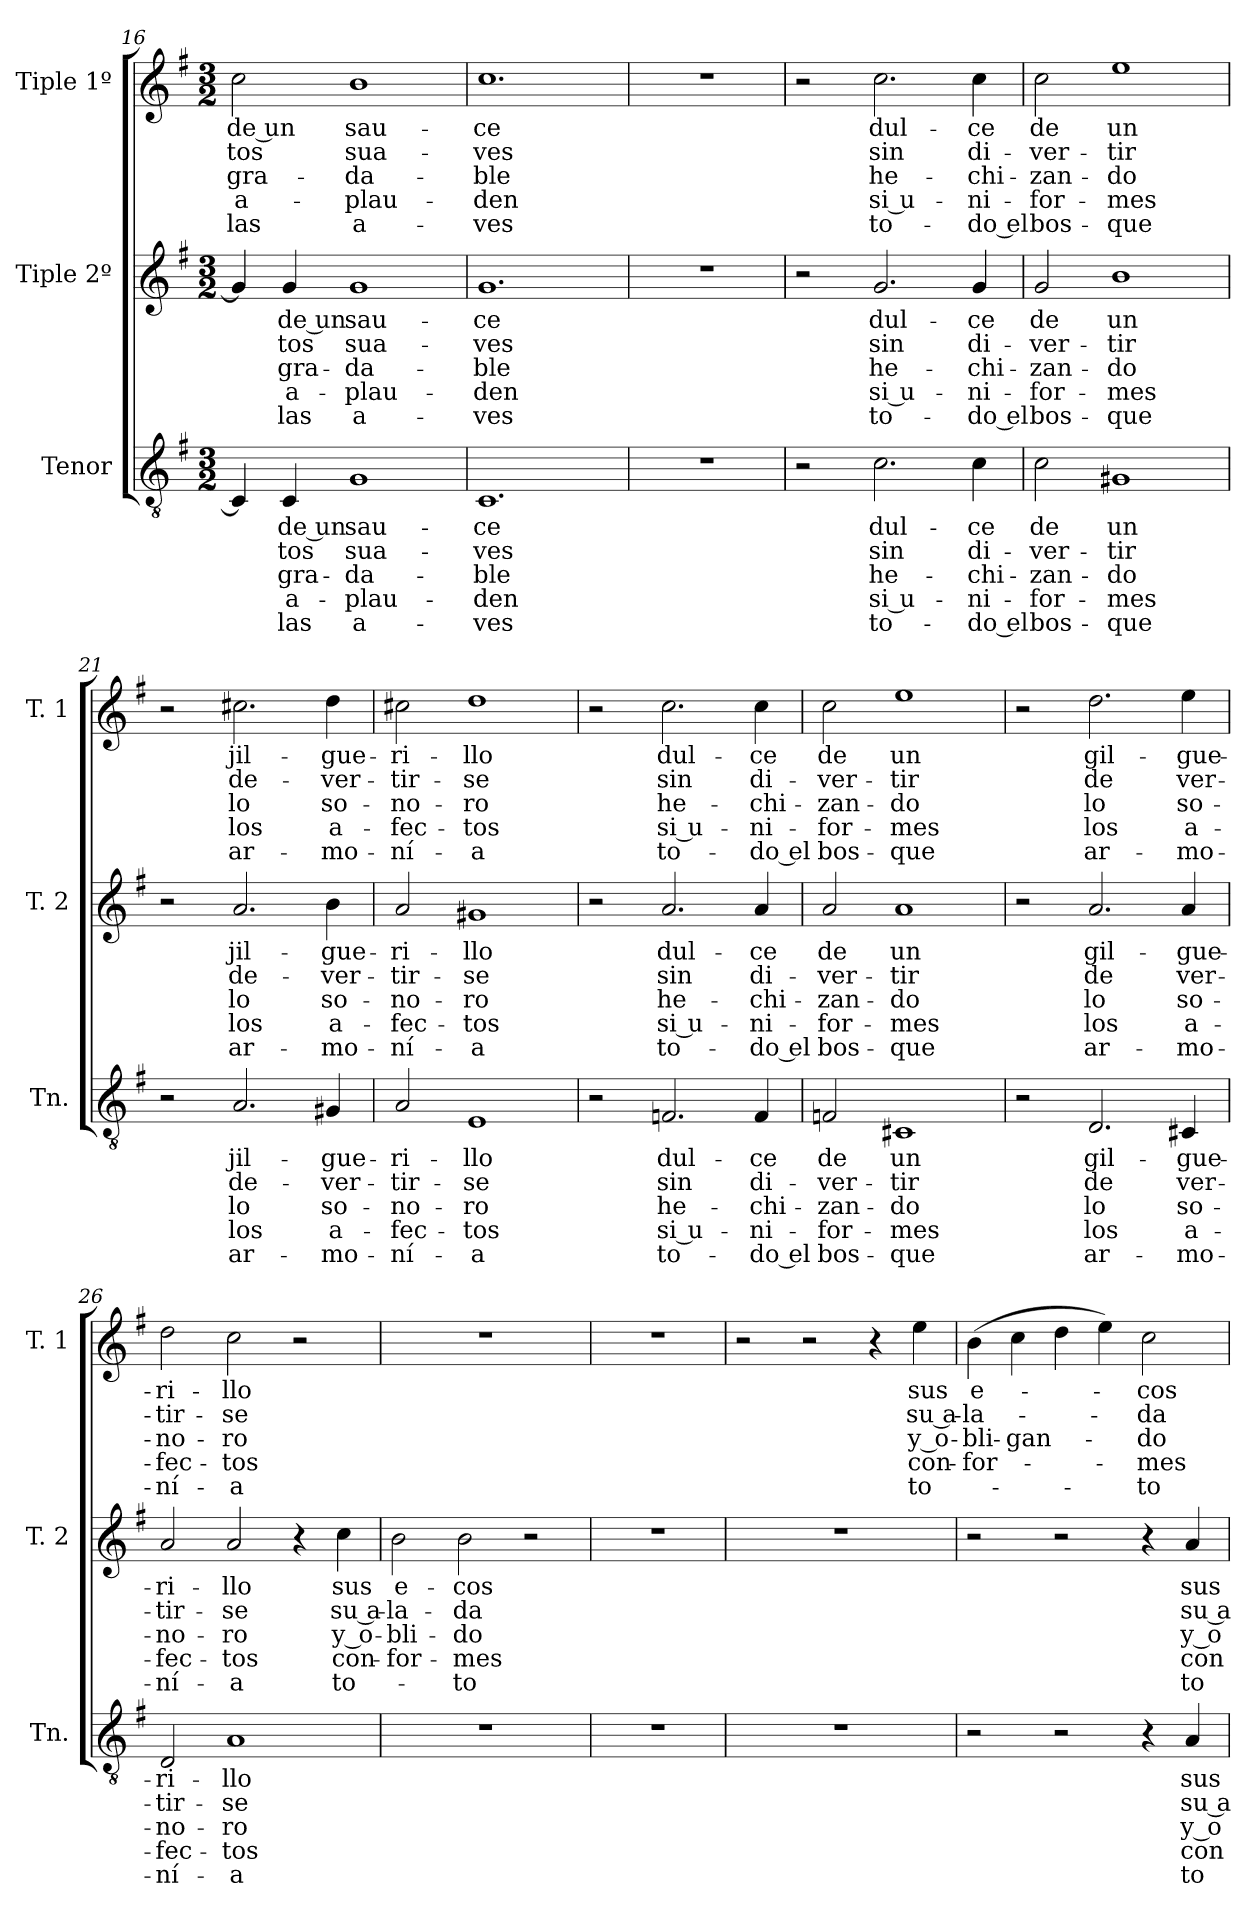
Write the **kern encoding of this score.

**kern	**text	**text	**text	**text	**text	**kern	**text	**text	**text	**text	**text	**kern	**text	**text	**text	**text	**text
*part3	*part3	*part3	*part3	*part3	*part3	*part2	*part2	*part2	*part2	*part2	*part2	*part1	*part1	*part1	*part1	*part1	*part1
*staff3	*staff3	*staff3	*staff3	*staff3	*staff3	*staff2	*staff2	*staff2	*staff2	*staff2	*staff2	*staff1	*staff1	*staff1	*staff1	*staff1	*staff1
*I"Tenor	*	*	*	*	*	*I"Tiple 2º	*	*	*	*	*	*I"Tiple 1º	*	*	*	*	*
*I'Tn.	*	*	*	*	*	*I'T. 2	*	*	*	*	*	*I'T. 1	*	*	*	*	*
*clefGv2	*	*	*	*	*	*clefG2	*	*	*	*	*	*clefG2	*	*	*	*	*
*k[f#]	*	*	*	*	*	*k[f#]	*	*	*	*	*	*k[f#]	*	*	*	*	*
*M3/2	*	*	*	*	*	*M3/2	*	*	*	*	*	*M3/2	*	*	*	*	*
=16	=16	=16	=16	=16	=16	=16	=16	=16	=16	=16	=16	=16	=16	=16	=16	=16	=16
4C]	.	.	.	.	.	4g]	.	.	.	.	.	2cc	de un	-tos	-gra-	a-	las
4C	de un	-tos	-gra-	a-	las	4g	de un	-tos	-gra-	a-	las	.	.	.	.	.	.
1G	sau-	sua-	-da-	-plau-	a-	1g	sau-	sua-	-da-	-plau-	a-	1b	sau-	sua-	-da-	-plau-	a-
=17	=17	=17	=17	=17	=17	=17	=17	=17	=17	=17	=17	=17	=17	=17	=17	=17	=17
1.C	-ce	-ves	-ble	-den	-ves	1.g	-ce	-ves	-ble	-den	-ves	1.cc	-ce	-ves	-ble	-den	-ves
=18	=18	=18	=18	=18	=18	=18	=18	=18	=18	=18	=18	=18	=18	=18	=18	=18	=18
1.r	.	.	.	.	.	1.r	.	.	.	.	.	1.r	.	.	.	.	.
=19	=19	=19	=19	=19	=19	=19	=19	=19	=19	=19	=19	=19	=19	=19	=19	=19	=19
2r	.	.	.	.	.	2r	.	.	.	.	.	2r	.	.	.	.	.
2.c	dul-	sin	he-	si u-	to-	2.g	dul-	sin	he-	si u-	to-	2.cc	dul-	sin	he-	si u-	to-
4c	-ce	di-	-chi-	-ni-	-do el	4g	-ce	di-	-chi-	-ni-	-do el	4cc	-ce	di-	-chi-	-ni-	-do el
=20	=20	=20	=20	=20	=20	=20	=20	=20	=20	=20	=20	=20	=20	=20	=20	=20	=20
2c	de	-ver-	-zan-	-for-	bos-	2g	de	-ver-	-zan-	-for-	bos-	2cc	de	-ver-	-zan-	-for-	bos-
1G#X	un	-tir	-do	-mes	-que	1b	un	-tir	-do	-mes	-que	1ee	un	-tir	-do	-mes	-que
=21	=21	=21	=21	=21	=21	=21	=21	=21	=21	=21	=21	=21	=21	=21	=21	=21	=21
2r	.	.	.	.	.	2r	.	.	.	.	.	2r	.	.	.	.	.
2.A	jil-	de-	lo	los	ar-	2.a	jil-	de-	lo	los	ar-	2.cc#X	jil-	de-	lo	los	ar-
4G#X	-gue-	-ver-	so-	a-	-mo-	4b	-gue-	-ver-	so-	a-	-mo-	4dd	-gue-	-ver-	so-	a-	-mo-
=22	=22	=22	=22	=22	=22	=22	=22	=22	=22	=22	=22	=22	=22	=22	=22	=22	=22
2A	-ri-	-tir-	-no-	-fec-	-ní-	2a	-ri-	-tir-	-no-	-fec-	-ní-	2cc#X	-ri-	-tir-	-no-	-fec-	-ní-
1E	-llo	-se	-ro	-tos	-a	1g#X	-llo	-se	-ro	-tos	-a	1dd	-llo	-se	-ro	-tos	-a
=23	=23	=23	=23	=23	=23	=23	=23	=23	=23	=23	=23	=23	=23	=23	=23	=23	=23
2r	.	.	.	.	.	2r	.	.	.	.	.	2r	.	.	.	.	.
2.Fn	dul-	sin	he-	si u-	to-	2.a	dul-	sin	he-	si u-	to-	2.cc	dul-	sin	he-	si u-	to-
4F	-ce	di-	-chi-	-ni-	-do el	4a	-ce	di-	-chi-	-ni-	-do el	4cc	-ce	di-	-chi-	-ni-	-do el
=24	=24	=24	=24	=24	=24	=24	=24	=24	=24	=24	=24	=24	=24	=24	=24	=24	=24
2Fn	de	-ver-	-zan-	-for-	bos-	2a	de	-ver-	-zan-	-for-	bos-	2cc	de	-ver-	-zan-	-for-	bos-
1C#X	un	-tir	-do	-mes	-que	1a	un	-tir	-do	-mes	-que	1ee	un	-tir	-do	-mes	-que
=25	=25	=25	=25	=25	=25	=25	=25	=25	=25	=25	=25	=25	=25	=25	=25	=25	=25
2r	.	.	.	.	.	2r	.	.	.	.	.	2r	.	.	.	.	.
2.D	gil-	de	lo	los	ar-	2.a	gil-	de	lo	los	ar-	2.dd	gil-	de	lo	los	ar-
4C#X	-gue-	ver-	so-	a-	-mo-	4a	-gue-	ver-	so-	a-	-mo-	4ee	-gue-	ver-	so-	a-	-mo-
=26	=26	=26	=26	=26	=26	=26	=26	=26	=26	=26	=26	=26	=26	=26	=26	=26	=26
2D	-ri-	-tir-	-no-	-fec-	-ní-	2a	-ri-	-tir-	-no-	-fec-	-ní-	2dd	-ri-	-tir-	-no-	-fec-	-ní-
1A	-llo	-se	-ro	-tos	-a	2a	-llo	-se	-ro	-tos	-a	2cc	-llo	-se	-ro	-tos	-a
.	.	.	.	.	.	4r	.	.	.	.	.	2r	.	.	.	.	.
.	.	.	.	.	.	4cc	sus	su a-	y o-	con-	to-	.	.	.	.	.	.
=27	=27	=27	=27	=27	=27	=27	=27	=27	=27	=27	=27	=27	=27	=27	=27	=27	=27
1.r	.	.	.	.	.	2b	e-	-la-	-bli-	-for-	.	1.r	.	.	.	.	.
.	.	.	.	.	.	2b	-cos	-da	-do	-mes	-to	.	.	.	.	.	.
.	.	.	.	.	.	2r	.	.	.	.	.	.	.	.	.	.	.
=28	=28	=28	=28	=28	=28	=28	=28	=28	=28	=28	=28	=28	=28	=28	=28	=28	=28
1.r	.	.	.	.	.	1.r	.	.	.	.	.	1.r	.	.	.	.	.
=29	=29	=29	=29	=29	=29	=29	=29	=29	=29	=29	=29	=29	=29	=29	=29	=29	=29
1.r	.	.	.	.	.	1.r	.	.	.	.	.	2r	.	.	.	.	.
.	.	.	.	.	.	.	.	.	.	.	.	2r	.	.	.	.	.
.	.	.	.	.	.	.	.	.	.	.	.	4r	.	.	.	.	.
.	.	.	.	.	.	.	.	.	.	.	.	4ee	sus	su a-	y o-	con-	to-
=30	=30	=30	=30	=30	=30	=30	=30	=30	=30	=30	=30	=30	=30	=30	=30	=30	=30
2r	.	.	.	.	.	2r	.	.	.	.	.	(4b	e-	-la-	-bli-	-for-	.
.	.	.	.	.	.	.	.	.	.	.	.	4cc	.	.	-gan-	.	.
2r	.	.	.	.	.	2r	.	.	.	.	.	4dd	.	.	.	.	.
.	.	.	.	.	.	.	.	.	.	.	.	4ee)	.	.	.	.	.
4r	.	.	.	.	.	4r	.	.	.	.	.	2cc	-cos	-da	-do	-mes	-to
4A	sus	su a-	y o-	con-	to-	4a	sus	su a-	y o-	con-	to-	.	.	.	.	.	.
=	=	=	=	=	=	=	=	=	=	=	=	=	=	=	=	=	=
*-	*-	*-	*-	*-	*-	*-	*-	*-	*-	*-	*-	*-	*-	*-	*-	*-	*-
